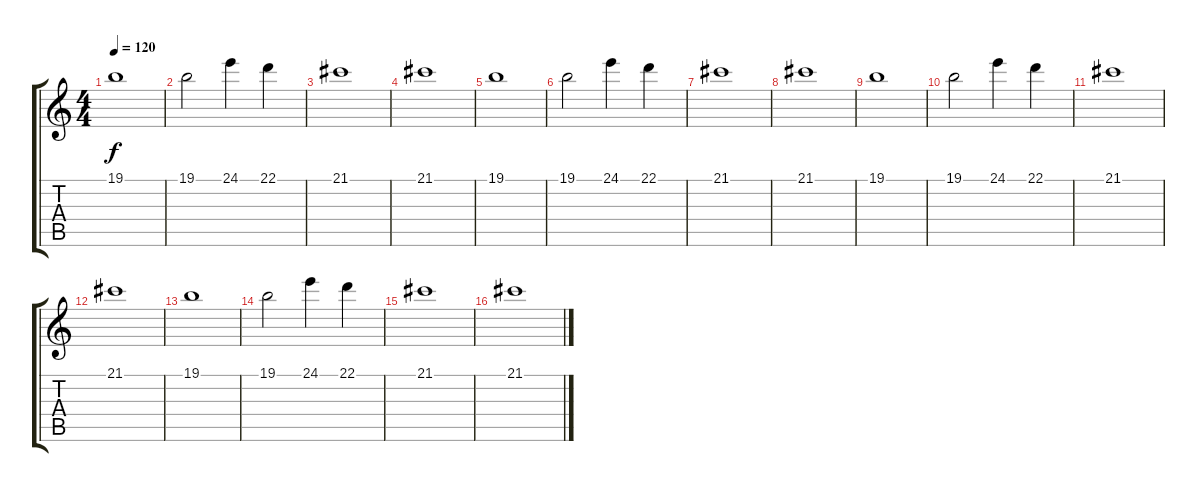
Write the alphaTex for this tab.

\track "" {instrument tremolostrings}
\staff {score tabs}
\tuning (E4 B3 G3 D3 A2 E2) {hide}
\ts (4 4)
\tempo 120
\clef g2
\ks c
19.1.1{dy f} |
19.1.2 24.1.4 22.1.4 |
21.1.1 |
21.1.1 |
19.1.1 |
19.1.2 24.1.4 22.1.4 |
21.1.1 |
21.1.1 |
19.1.1 |
19.1.2 24.1.4 22.1.4 |
21.1.1 |
21.1.1 |
19.1.1 |
19.1.2 24.1.4 22.1.4 |
21.1.1 |
21.1.1
